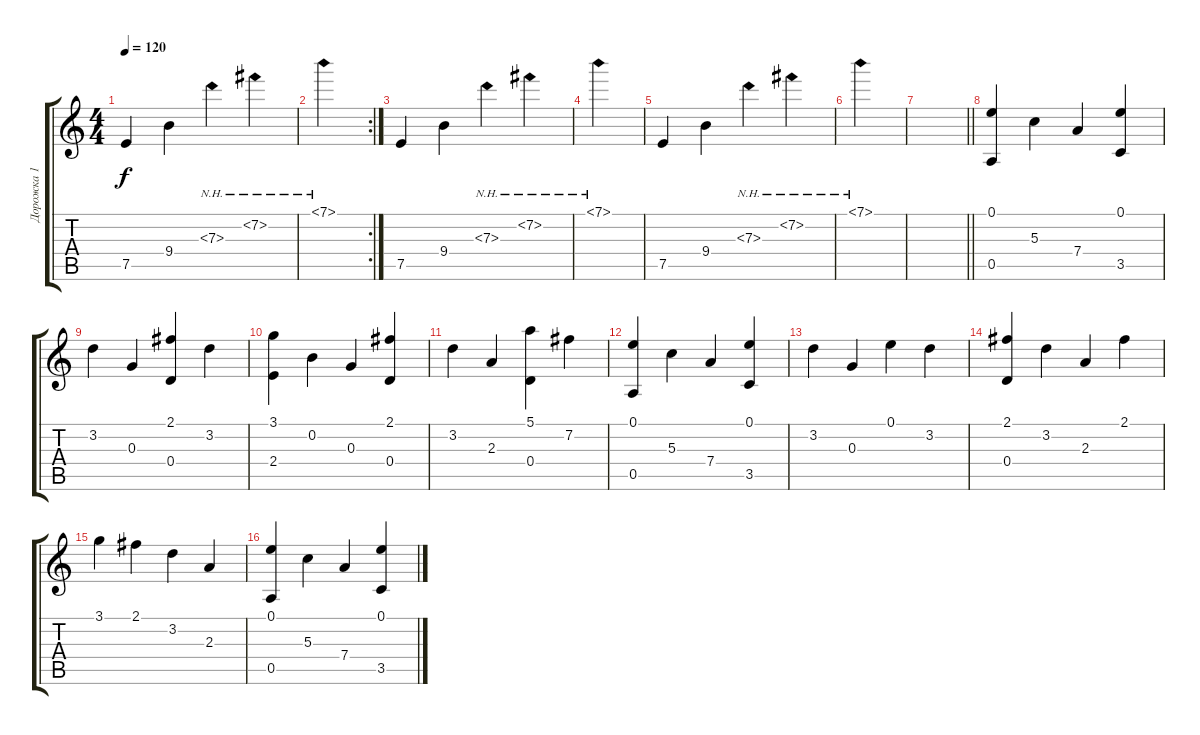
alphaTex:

\track ("Дорожка 1" "Дорожка 1") {instrument acousticguitarsteel}
\staff {score tabs}
\tuning (E4 B3 G3 D3 A2 E2) {hide}
\ts (4 4)
\tempo 120
\clef g2
\ks c
7.5.4{dy f} 9.4.4 7.3{nh}.4 7.2{nh}.4 |
\rc 2
7.1{nh}.4 |
7.5.4 9.4.4 7.3{nh}.4 7.2{nh}.4 |
7.1{nh}.4 |
7.5.4 9.4.4 7.3{nh}.4 7.2{nh}.4 |
7.1{nh}.4 |
\barLineRight lightlight
|
(0.1 0.5).4 5.3.4 7.4.4 (0.1 3.5).4 |
3.2.4 0.3.4 (2.1 0.4).4 3.2.4 |
(3.1 2.4).4 0.2.4 0.3.4 (2.1 0.4).4 |
3.2.4 2.3.4 (5.1 0.4).4 7.2.4 |
(0.1 0.5).4 5.3.4 7.4.4 (0.1 3.5).4 |
3.2.4 0.3.4 0.1.4 3.2.4 |
(2.1 0.4).4 3.2.4 2.3.4 2.1.4 |
3.1.4 2.1.4 3.2.4 2.3.4 |
(0.1 0.5).4 5.3.4 7.4.4 (0.1 3.5).4
